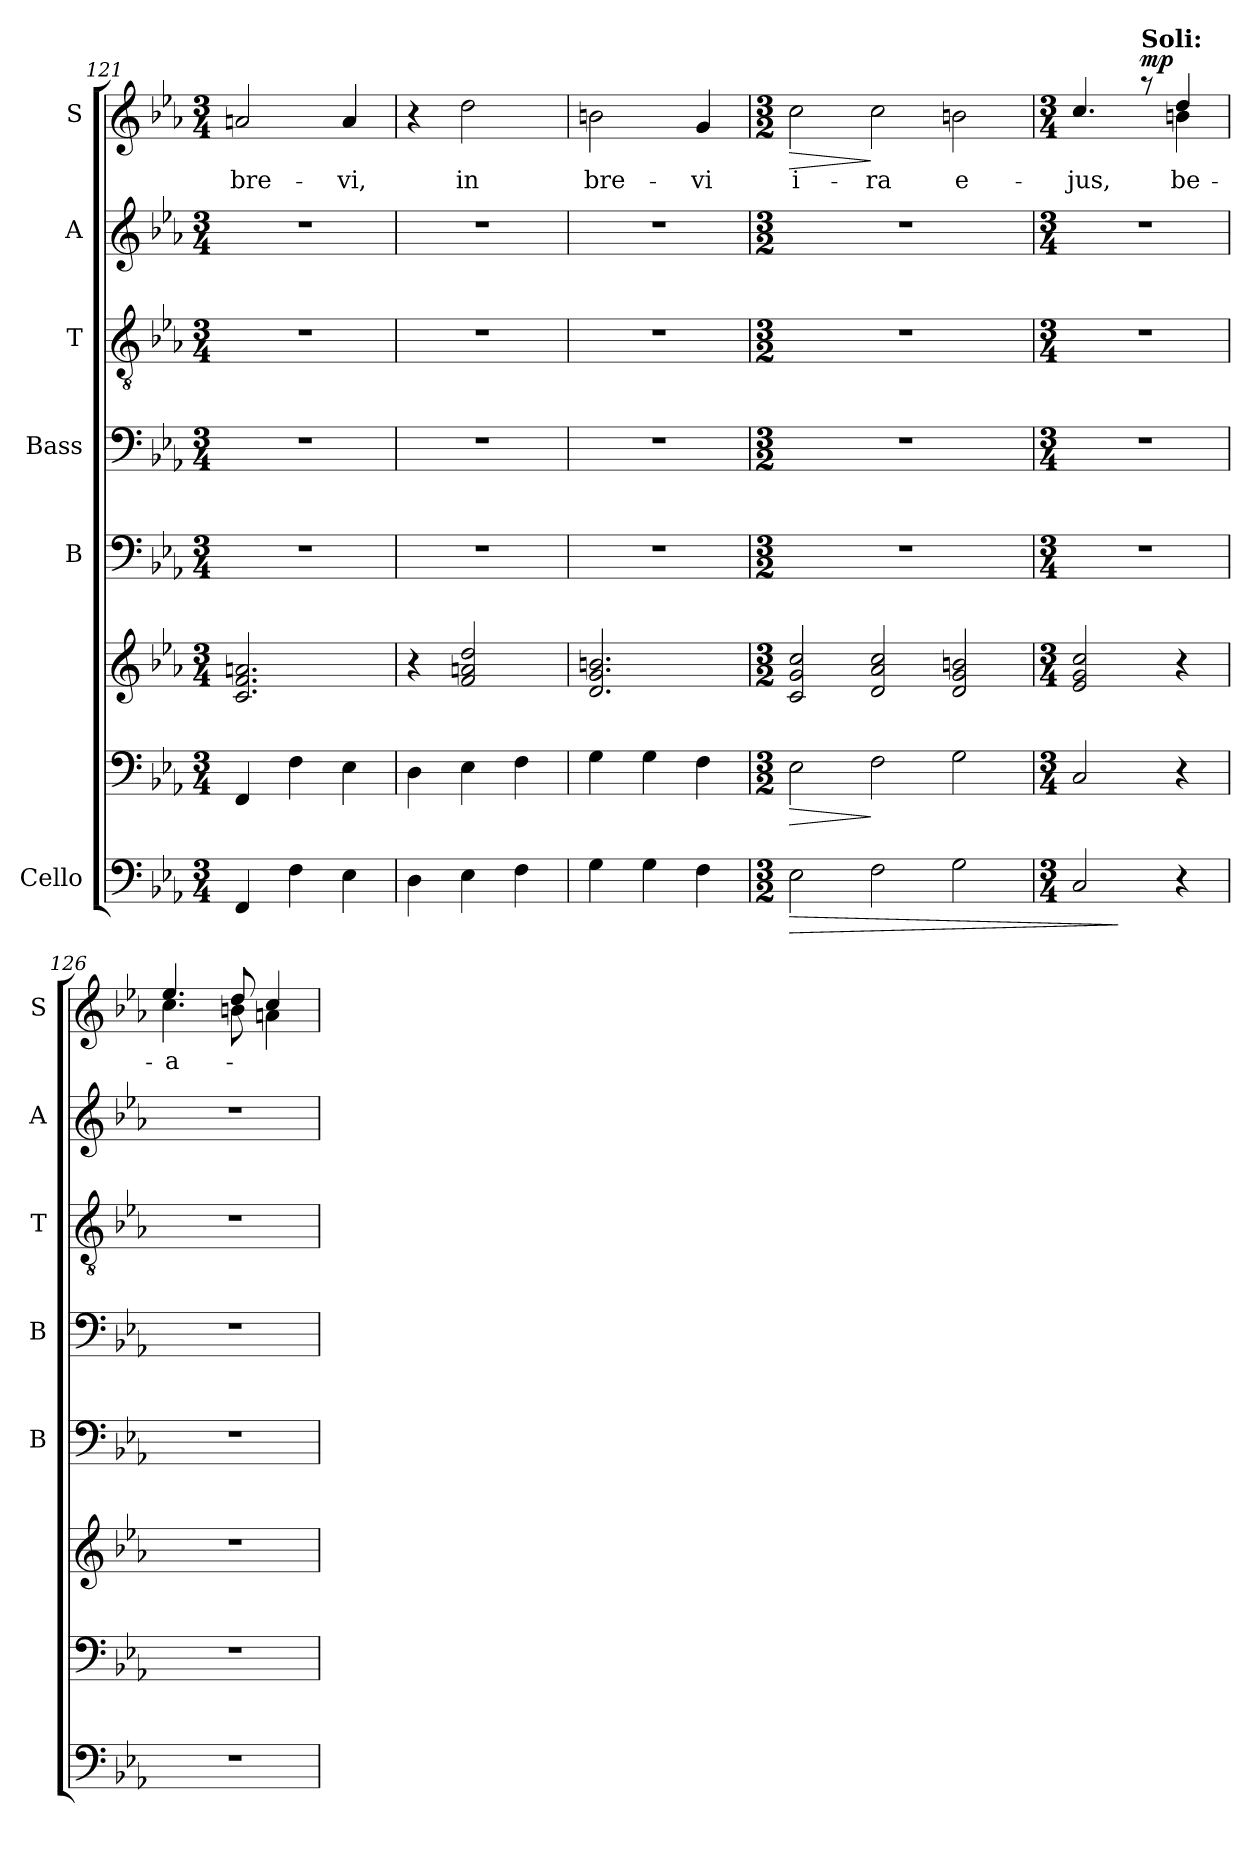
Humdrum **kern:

**kern	**dynam	**kern	**dynam	**kern	**kern	**kern	**kern	**kern	**kern	**text	**dynam
*part8	*part8	*part7	*part7	*part6	*part5	*part4	*part3	*part2	*part1	*part1	*part1
*staff8	*staff8	*staff7	*staff7	*staff6	*staff5	*staff4	*staff3	*staff2	*staff1	*staff1	*staff1
*I"Cello	*	*	*	*	*I"B	*I"Bass	*I"T	*I"A	*I"S	*	*
*	*	*	*	*	*I'B	*I'B	*I'T	*I'A	*I'S	*	*
*clefF4	*	*clefF4	*	*clefG2	*clefF4	*clefF4	*clefGv2	*clefG2	*clefG2	*	*
*k[b-e-a-]	*	*k[b-e-a-]	*	*k[b-e-a-]	*k[b-e-a-]	*k[b-e-a-]	*k[b-e-a-]	*k[b-e-a-]	*k[b-e-a-]	*	*
*E-:	*	*E-:	*	*E-:	*E-:	*E-:	*E-:	*E-:	*E-:	*	*
*M3/4	*	*M3/4	*	*M3/4	*M3/4	*M3/4	*M3/4	*M3/4	*M3/4	*	*
=121	=121	=121	=121	=121	=121	=121	=121	=121	=121	=121	=121
!	!	!	!	!	!	!	!	!	!	!LO:LY:b	!
4FF/	.	4FF/	.	2.c/ 2.f/ 2.an/	2.r	2.r	2.r	2.r	2an/	bre-	.
4F\	.	4F\	.	.	.	.	.	.	.	.	.
!	!	!	!	!	!	!	!	!	!	!LO:LY:b	!
4E-\	.	4E-\	.	.	.	.	.	.	4a/	-vi,	.
=122	=122	=122	=122	=122	=122	=122	=122	=122	=122	=122	=122
4D\	.	4D\	.	4r	2.r	2.r	2.r	2.r	4r	.	.
!	!	!	!	!	!	!	!	!	!	!LO:LY:b	!
4E-\	.	4E-\	.	2f/ 2an/ 2dd/	.	.	.	.	2dd\	in	.
4F\	.	4F\	.	.	.	.	.	.	.	.	.
=123	=123	=123	=123	=123	=123	=123	=123	=123	=123	=123	=123
!	!	!	!	!	!	!	!	!	!	!LO:LY:b	!
4G\	.	4G\	.	2.d/ 2.g/ 2.bn/	2.r	2.r	2.r	2.r	2bn\	bre-	.
4G\	.	4G\	.	.	.	.	.	.	.	.	.
!	!	!	!	!	!	!	!	!	!	!LO:LY:b	!
4F\	.	4F\	.	.	.	.	.	.	4g/	-vi	.
=124	=124	=124	=124	=124	=124	=124	=124	=124	=124	=124	=124
*M3/2	*	*M3/2	*	*M3/2	*M3/2	*M3/2	*M3/2	*M3/2	*M3/2	*	*
!	!LO:HP:b	!	!LO:HP:b	!	!	!	!	!	!	!LO:LY:b	!LO:HP:b
2E-\	>	2E-\	>	2c/ 2g/ 2cc/	1.r	1.r	1.r	1.r	2cc\	i-	>
!	!	!	!	!	!	!	!	!	!	!LO:LY:b	!
2F\	.	2F\	]	2d/ 2a-i/ 2cc/	.	.	.	.	2cc\	-ra	]
!	!	!	!	!	!	!	!	!	!	!LO:LY:b	!
2G\	.	2G\	.	2d/ 2g/ 2bn/	.	.	.	.	2bn\	e-	.
=125	=125	=125	=125	=125	=125	=125	=125	=125	=125	=125	=125
*M3/4	*	*M3/4	*	*M3/4	*M3/4	*M3/4	*M3/4	*M3/4	*M3/4	*	*
!	!	!	!	!	!	!	!	!	!	!LO:LY:b	!
*	*	*	*	*	*	*	*	*	*^	*	*
2C/	.	2C/	.	2e-/ 2g/ 2cc/	2.r	2.r	2.r	2.r	4.cc/	2ryy	-jus,	.
!	!	!	!	!	!	!	!	!	!LO:TX:a:B:t=Soli&colon;	!	!	!
!	!	!	!	!	!	!	!	!	!	!	!	!LO:DY:a
.	.	.	.	.	.	.	.	.	8raa	.	.	mp
!	!	!	!	!	!	!	!	!	!	!	!LO:LY:b	!
4r	]	4r	.	4r	.	.	.	.	4dd/	4bn\	be-	.
!!LO:PB:g=z	!!
=126	=126	=126	=126	=126	=126	=126	=126	=126	=126	=126	=126	=126
!LO:N:vis=1	!	!LO:N:vis=1	!	!LO:N:vis=1	!LO:N:vis=1	!LO:N:vis=1	!LO:N:vis=1	!LO:N:vis=1	!	!	!LO:LY:b	!
2.r	.	2.r	.	2.r	2.r	2.r	2.r	2.r	4.ee-/	4.cc\	-a-	.
.	.	.	.	.	.	.	.	.	8dd/	8bn\	.	.
.	.	.	.	.	.	.	.	.	4cc/	4an\	.	.
*	*	*	*	*	*	*	*	*	*v	*v	*	*
=	=	=	=	=	=	=	=	=	=	=	=
*-	*-	*-	*-	*-	*-	*-	*-	*-	*-	*-	*-
